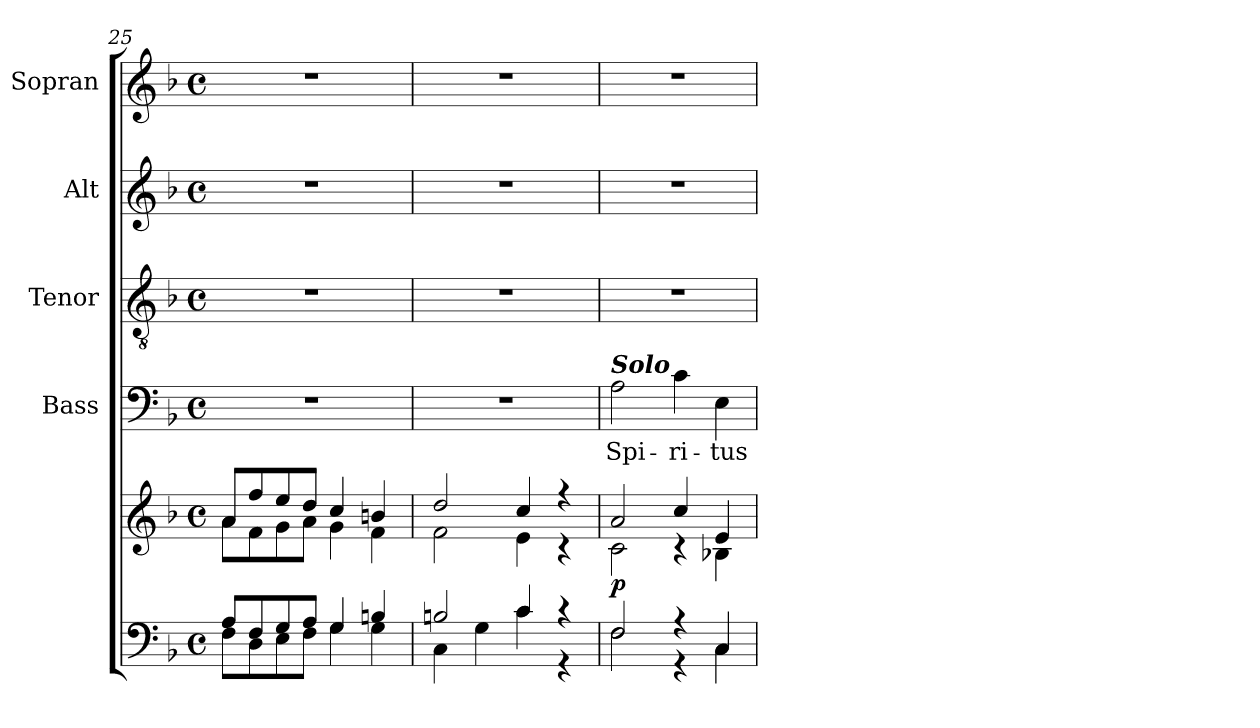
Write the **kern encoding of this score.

**kern	**kern	**dynam	**kern	**text	**kern	**kern	**kern
*part5	*part5	*part5	*part4	*part4	*part3	*part2	*part1
*staff6	*staff5	*staff5/6	*staff4	*staff4	*staff3	*staff2	*staff1
*	*	*	*I"Bass	*	*I"Tenor	*I"Alt	*I"Sopran
*	*	*	*I'B.	*	*I'T.	*I'A.	*I'S.
*clefF4	*clefG2	*	*clefF4	*	*clefGv2	*clefG2	*clefG2
*k[b-]	*k[b-]	*	*k[b-]	*	*k[b-]	*k[b-]	*k[b-]
*F:	*F:	*	*F:	*	*F:	*F:	*F:
*M4/4	*M4/4	*	*M4/4	*	*M4/4	*M4/4	*M4/4
*met(c)	*met(c)	*	*met(c)	*	*met(c)	*met(c)	*met(c)
=25	=25	=25	=25	=25	=25	=25	=25
*^	*^	*	*	*	*	*	*
8A/L	8F\L	8a/L	8a\L	.	1r	.	1r	1r	1r
8F/	8D\	8ff/	8f\	.	.	.	.	.	.
8G/	8E\	8ee/	8g\	.	.	.	.	.	.
8A/J	8F\J	8dd/J	8a\J	.	.	.	.	.	.
4G/	4G\	4cc/	4g\	.	.	.	.	.	.
4Bn/	4G\	4bn/	4f\	.	.	.	.	.	.
=26	=26	=26	=26	=26	=26	=26	=26	=26	=26
2Bn/	4C\	2dd/	2f\	.	1r	.	1r	1r	1r
.	4G\	.	.	.	.	.	.	.	.
4c/	4c\	4cc/	4e\	.	.	.	.	.	.
4r	4r	4r	4r	.	.	.	.	.	.
=27	=27	=27	=27	=27	=27	=27	=27	=27	=27
!	!	!	!	!	!LO:TX:a:Bi:t=Solo	!	!	!	!
!	!	!	!	!LO:DY:b	!	!LO:LY:b	!	!	!
2F/	2F\	2a/	2c\	p	2A\	Spi-	1r	1r	1r
!	!	!	!	!	!	!LO:LY:b	!	!	!
4r	4r	4cc/	4rc	.	4c\	-ri-	.	.	.
!	!	!	!	!	!	!LO:LY:b	!	!	!
4C/	4C\	4e/	4B-X\	.	4E\	-tus	.	.	.
*v	*v	*	*	*	*	*	*	*	*
*	*v	*v	*	*	*	*	*	*
=	=	=	=	=	=	=	=
*-	*-	*-	*-	*-	*-	*-	*-
